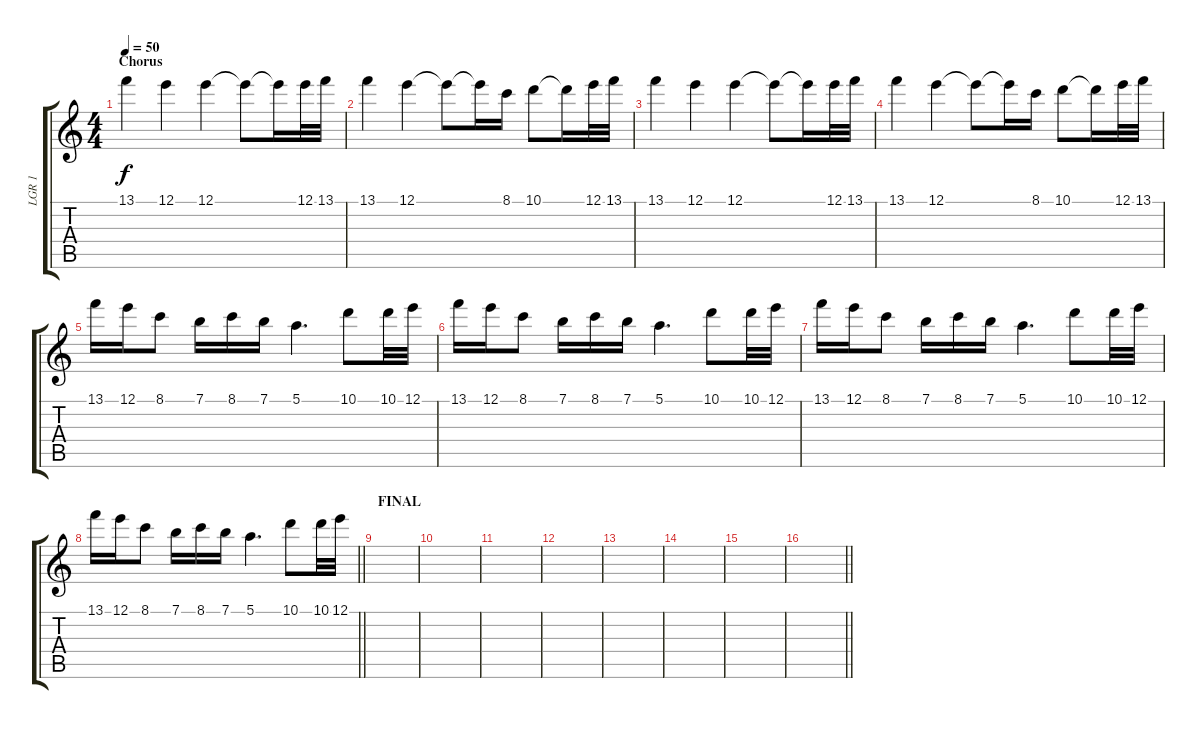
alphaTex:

\track ("LGR 1" "LGR 1") {instrument distortionguitar}
\staff {score tabs}
\tuning (E4 B3 G3 D3 A2 D2) {hide}
\ts (4 4)
\section ("" "Chorus")
\tempo 50
\clef g2
\ks c
13.1.4{dy f} 12.1.4 12.1.4 12.1{t}.8 12.1{t}.16 12.1.32 13.1.32 |
13.1.4 12.1.4 12.1{t}.8 12.1{t}.16 8.1.16 10.1.8 10.1{t}.16 12.1.32 13.1.32 |
13.1.4 12.1.4 12.1.4 12.1{t}.8 12.1{t}.16 12.1.32 13.1.32 |
13.1.4 12.1.4 12.1{t}.8 12.1{t}.16 8.1.16 10.1.8 10.1{t}.16 12.1.32 13.1.32 |
13.1.16 12.1.16 8.1.8 7.1.16 8.1.16 7.1.16 5.1.4{d} 10.1.8 10.1.32 12.1.32 |
13.1.16 12.1.16 8.1.8 7.1.16 8.1.16 7.1.16 5.1.4{d} 10.1.8 10.1.32 12.1.32 |
13.1.16 12.1.16 8.1.8 7.1.16 8.1.16 7.1.16 5.1.4{d} 10.1.8 10.1.32 12.1.32 |
\barLineRight lightlight
13.1.16 12.1.16 8.1.8 7.1.16 8.1.16 7.1.16 5.1.4{d} 10.1.8 10.1.32 12.1.32 |
\section ("" "FINAL")
|
|
|
|
|
|
|
\barLineRight lightlight
